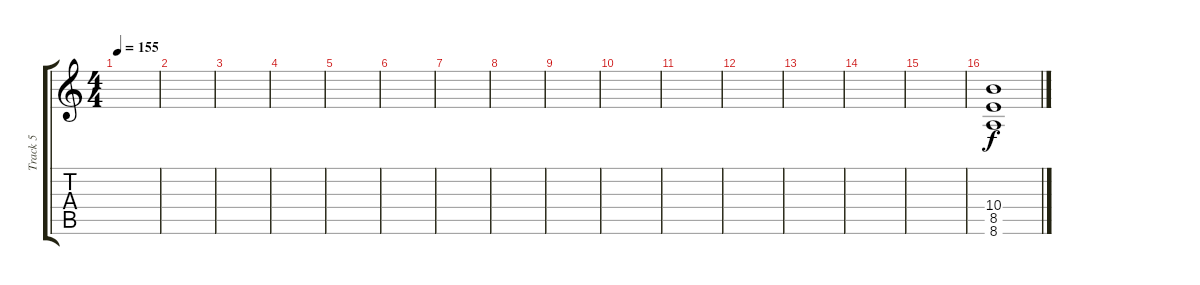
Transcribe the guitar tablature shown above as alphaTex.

\track ("Track 5" "Track 5") {instrument overdrivenguitar}
\staff {score tabs}
\tuning (Eb4 Bb3 Gb3 Db3 Ab2 Db2) {hide}
\ts (4 4)
\tempo 155
\clef g2
\ks c
|
|
|
|
|
|
|
|
|
|
|
|
|
|
|
(10.4 8.5 8.6).1
